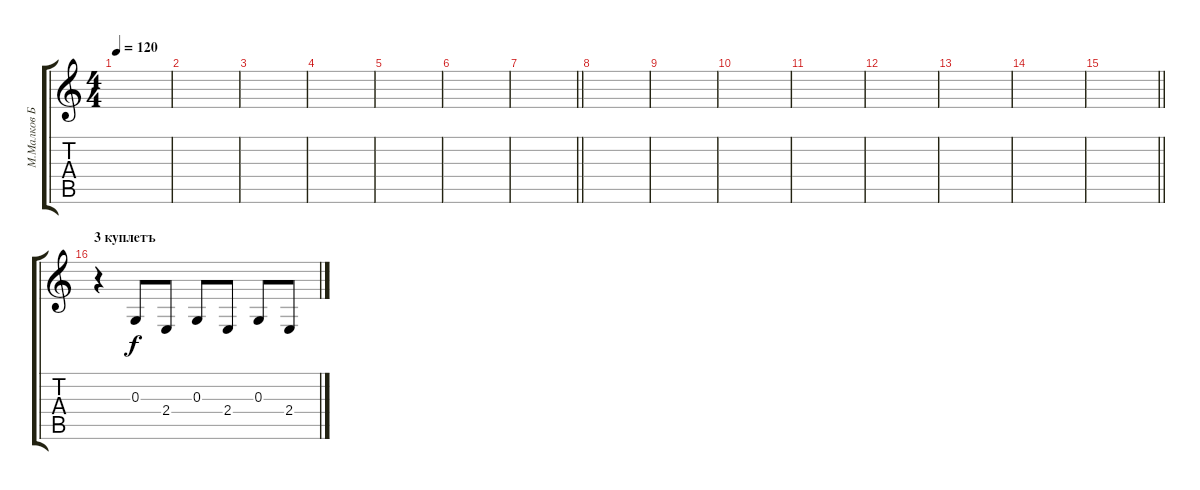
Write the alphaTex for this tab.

\track ("М.Малков Бэк" "М.Малков Б") {instrument altosax}
\staff {score tabs}
\tuning (E4 B3 G3 D3 A2 E2) {hide}
\ts (4 4)
\tempo 120
\clef g2
\ks c
|
|
|
|
|
|
\barLineRight lightlight
|
|
|
|
|
|
|
|
\barLineRight lightlight
|
\section ("" "3 куплетъ")
r.4 0.3.8 2.4.8 0.3.8 2.4.8 0.3.8 2.4.8
